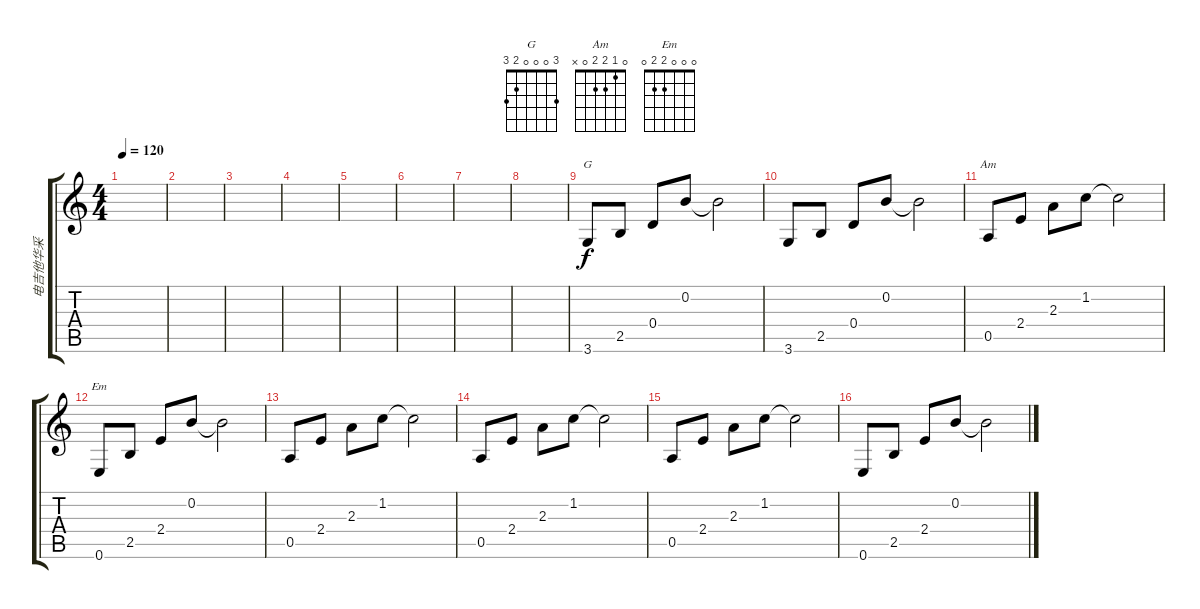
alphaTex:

\track ("电吉他华采" "电吉他华采") {instrument electricguitarclean}
\staff {score tabs}
\tuning (E4 B3 G3 D3 A2 E2) {hide}
\chord ("G" 3 0 0 0 2 3)
\chord ("Am" 0 1 2 2 0 x)
\chord ("Em" 0 0 0 2 2 0)
\ts (4 4)
\tempo 120
\clef g2
\ks c
|
|
|
|
|
|
|
|
3.6.8{ch "G"} 2.5.8 0.4.8 0.2.8 0.2{t}.2 |
3.6.8 2.5.8 0.4.8 0.2.8 0.2{t}.2 |
0.5.8{ch "Am"} 2.4.8 2.3.8 1.2.8 1.2{t}.2 |
0.6.8{ch "Em"} 2.5.8 2.4.8 0.2.8 0.2{t}.2 |
0.5.8 2.4.8 2.3.8 1.2.8 1.2{t}.2 |
0.5.8 2.4.8 2.3.8 1.2.8 1.2{t}.2 |
0.5.8 2.4.8 2.3.8 1.2.8 1.2{t}.2 |
0.6.8 2.5.8 2.4.8 0.2.8 0.2{t}.2
